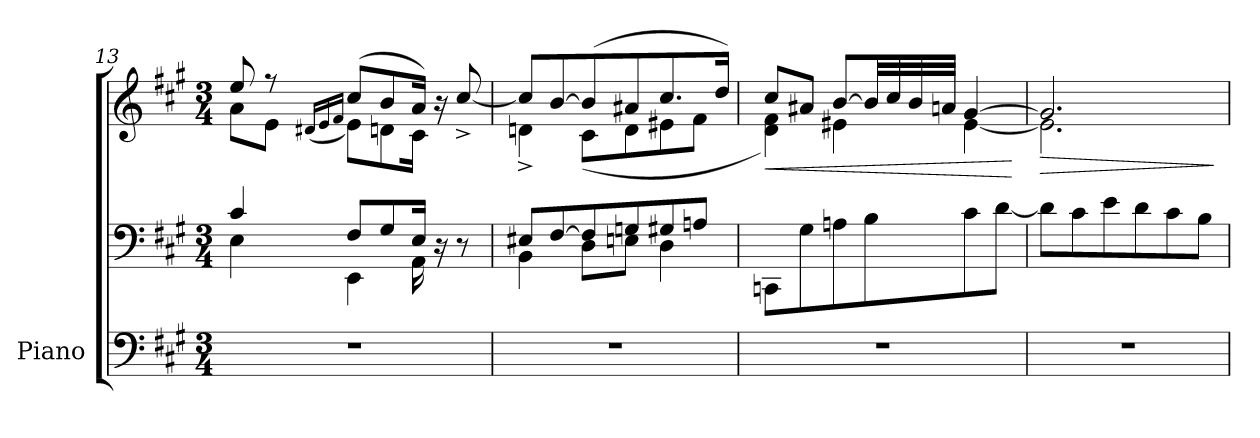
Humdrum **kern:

**kern	**kern	**kern	**dynam
*part1	*part1	*part1	*part1
*staff3	*staff2	*staff1	*staff1/2/3
*I"Piano	*	*	*
*I'Pno.	*	*	*
*clefF4	*clefF4	*clefG2	*
*k[f#c#g#]	*k[f#c#g#]	*k[f#c#g#]	*
*M3/4	*M3/4	*M3/4	*
=13	=13	=13	=13
*	*^	*^	*
2.r	4c#/	4E\	8ee/	8a\L	.
.	.	.	8r	8e\J	.
.	.	.	.	(16qd#X/LL	.
.	.	.	.	16qe/	.
.	.	.	.	16qf#/JJ	.
.	8F#/L	4EE\	(8cc#/L	8e\L)	.
.	8G#/	.	8b/	8dn\	.
.	16E/Jk	16AA\	16a/Jk)	16c#\Jk	.
.	16r	16ryy	16r	16ryy	.
.	8r	8ryy	[8cc#^/	8ryy	.
=14	=14	=14	=14	=14	=14
2.r	8E#X/L	4BB\	8cc#/L]	4dn^\	.
.	[8F#/	.	[8b/	.	.
.	8F#/]	8D\L	(8b/]	(8c#\L	.
.	8Gn/	8En\J	8a#X/	8d\	.
.	8G#X/	4D\	8.cc#/	8e#X\	.
.	8An/J	.	.	8f#\J	.
.	.	.	16dd/Jk)	.	.
=15	=15	=15	=15	=15	=15
!	!	!	!	!	!LO:HP:b
2.r	2.ryy	8CCn\L	8cc#/L	4d\ 4f#\)	<
.	.	8G#\	8a#X/J	.	.
.	.	8An\	[8b/L	4e#X\	.
.	.	8B\	32b/LL]	.	.
.	.	.	32cc#/	.	.
.	.	.	32b/	.	.
.	.	.	32an/JJJ	.	.
.	.	8c#\	[4g#/	[4e#\	.
.	.	[8d\J	.	.	.
*	*v	*v	*	*	*
*	*	*v	*v	*
.	.	.	[
!!LO:PB:g=z
=16	=16	=16	=16
!	!	!LO:TX:b:i:t=poco rall.	!
!	!	!	!LO:HP:b
*	*	*^	*
2.r	8d\L]	2.g#/]	2.e#\]	>
.	8c#\	.	.	.
.	8e\	.	.	.
.	8d\	.	.	.
.	8c#\	.	.	.
.	8B\J	.	.	.
*	*	*v	*v	*
.	.	.	]
=	=	=	=
*-	*-	*-	*-
